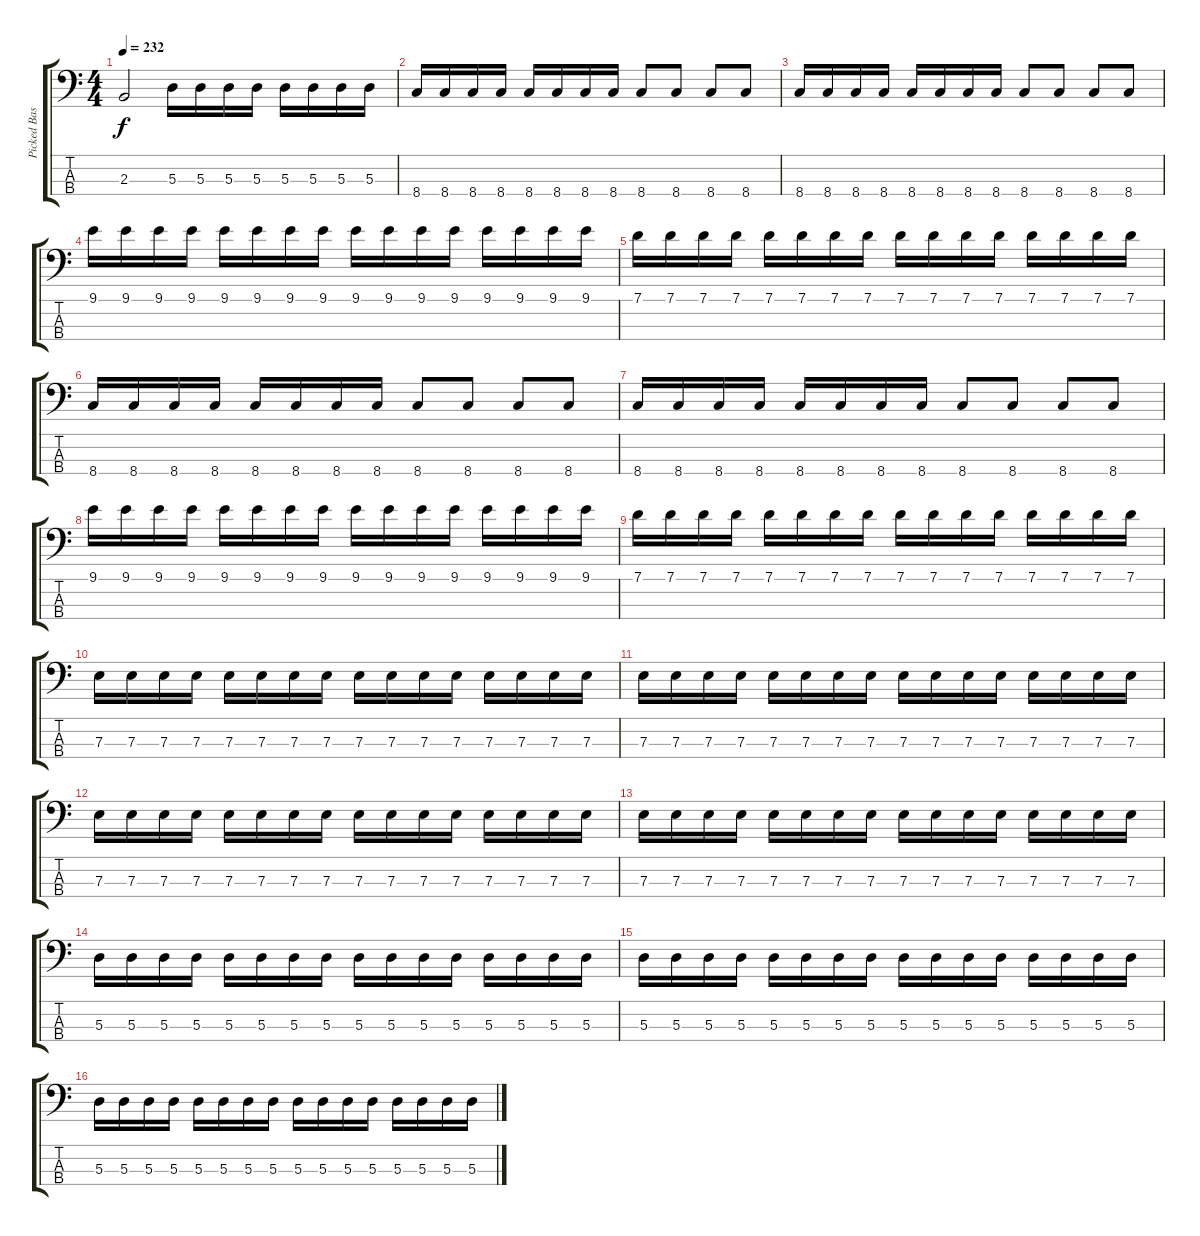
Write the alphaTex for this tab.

\track ("Picked Bass w/ Trash Distortion" "Picked Bas") {instrument electricbasspick}
\staff {score tabs}
\tuning (G2 D2 A1 E1) {hide}
\ts (4 4)
\tempo 232
\clef f4
\ks c
2.3.2{dy f} 5.3.16 5.3.16 5.3.16 5.3.16 5.3.16 5.3.16 5.3.16 5.3.16 |
8.4.16 8.4.16 8.4.16 8.4.16 8.4.16 8.4.16 8.4.16 8.4.16 8.4.8 8.4.8 8.4.8 8.4.8 |
8.4.16 8.4.16 8.4.16 8.4.16 8.4.16 8.4.16 8.4.16 8.4.16 8.4.8 8.4.8 8.4.8 8.4.8 |
9.1.16 9.1.16 9.1.16 9.1.16 9.1.16 9.1.16 9.1.16 9.1.16 9.1.16 9.1.16 9.1.16 9.1.16 9.1.16 9.1.16 9.1.16 9.1.16 |
7.1.16 7.1.16 7.1.16 7.1.16 7.1.16 7.1.16 7.1.16 7.1.16 7.1.16 7.1.16 7.1.16 7.1.16 7.1.16 7.1.16 7.1.16 7.1.16 |
8.4.16 8.4.16 8.4.16 8.4.16 8.4.16 8.4.16 8.4.16 8.4.16 8.4.8 8.4.8 8.4.8 8.4.8 |
8.4.16 8.4.16 8.4.16 8.4.16 8.4.16 8.4.16 8.4.16 8.4.16 8.4.8 8.4.8 8.4.8 8.4.8 |
9.1.16 9.1.16 9.1.16 9.1.16 9.1.16 9.1.16 9.1.16 9.1.16 9.1.16 9.1.16 9.1.16 9.1.16 9.1.16 9.1.16 9.1.16 9.1.16 |
7.1.16 7.1.16 7.1.16 7.1.16 7.1.16 7.1.16 7.1.16 7.1.16 7.1.16 7.1.16 7.1.16 7.1.16 7.1.16 7.1.16 7.1.16 7.1.16 |
7.3.16 7.3.16 7.3.16 7.3.16 7.3.16 7.3.16 7.3.16 7.3.16 7.3.16 7.3.16 7.3.16 7.3.16 7.3.16 7.3.16 7.3.16 7.3.16 |
7.3.16 7.3.16 7.3.16 7.3.16 7.3.16 7.3.16 7.3.16 7.3.16 7.3.16 7.3.16 7.3.16 7.3.16 7.3.16 7.3.16 7.3.16 7.3.16 |
7.3.16 7.3.16 7.3.16 7.3.16 7.3.16 7.3.16 7.3.16 7.3.16 7.3.16 7.3.16 7.3.16 7.3.16 7.3.16 7.3.16 7.3.16 7.3.16 |
7.3.16 7.3.16 7.3.16 7.3.16 7.3.16 7.3.16 7.3.16 7.3.16 7.3.16 7.3.16 7.3.16 7.3.16 7.3.16 7.3.16 7.3.16 7.3.16 |
5.3.16 5.3.16 5.3.16 5.3.16 5.3.16 5.3.16 5.3.16 5.3.16 5.3.16 5.3.16 5.3.16 5.3.16 5.3.16 5.3.16 5.3.16 5.3.16 |
5.3.16 5.3.16 5.3.16 5.3.16 5.3.16 5.3.16 5.3.16 5.3.16 5.3.16 5.3.16 5.3.16 5.3.16 5.3.16 5.3.16 5.3.16 5.3.16 |
5.3.16 5.3.16 5.3.16 5.3.16 5.3.16 5.3.16 5.3.16 5.3.16 5.3.16 5.3.16 5.3.16 5.3.16 5.3.16 5.3.16 5.3.16 5.3.16
